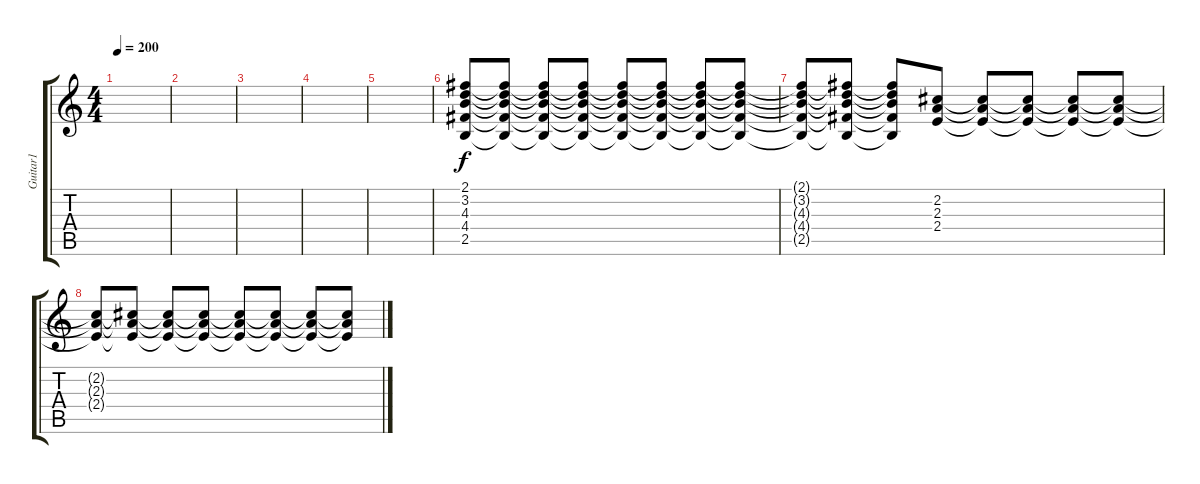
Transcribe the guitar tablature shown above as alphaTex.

\track ("Guitar1" "Guitar1") {instrument distortionguitar}
\staff {score tabs}
\tuning (E4 B3 G3 D3 A2 E2) {hide}
\ts (4 4)
\tempo 200
\clef g2
\ks c
|
|
|
|
|
(2.1 3.2 4.3 4.4 2.5).8 (2.1{t} 3.2{t} 4.3{t} 4.4{t} 2.5{t}).8 (2.1{t} 3.2{t} 4.3{t} 4.4{t} 2.5{t}).8 (2.1{t} 3.2{t} 4.3{t} 4.4{t} 2.5{t}).8 (2.1{t} 3.2{t} 4.3{t} 4.4{t} 2.5{t}).8 (2.1{t} 3.2{t} 4.3{t} 4.4{t} 2.5{t}).8 (2.1{t} 3.2{t} 4.3{t} 4.4{t} 2.5{t}).8 (2.1{t} 3.2{t} 4.3{t} 4.4{t} 2.5{t}).8 |
(2.1{t} 3.2{t} 4.3{t} 4.4{t} 2.5{t}).8 (2.1{t} 3.2{t} 4.3{t} 4.4{t} 2.5{t}).8 (2.1{t} 3.2{t} 4.3{t} 4.4{t} 2.5{t}).8 (2.2 2.3 2.4).8 (2.2{t} 2.3{t} 2.4{t}).8 (2.2{t} 2.3{t} 2.4{t}).8 (2.2{t} 2.3{t} 2.4{t}).8 (2.2{t} 2.3{t} 2.4{t}).8 |
(2.2{t} 2.3{t} 2.4{t}).8 (2.2{t} 2.3{t} 2.4{t}).8 (2.2{t} 2.3{t} 2.4{t}).8 (2.2{t} 2.3{t} 2.4{t}).8 (2.2{t} 2.3{t} 2.4{t}).8 (2.2{t} 2.3{t} 2.4{t}).8 (2.2{t} 2.3{t} 2.4{t}).8 (2.2{t} 2.3{t} 2.4{t}).8
